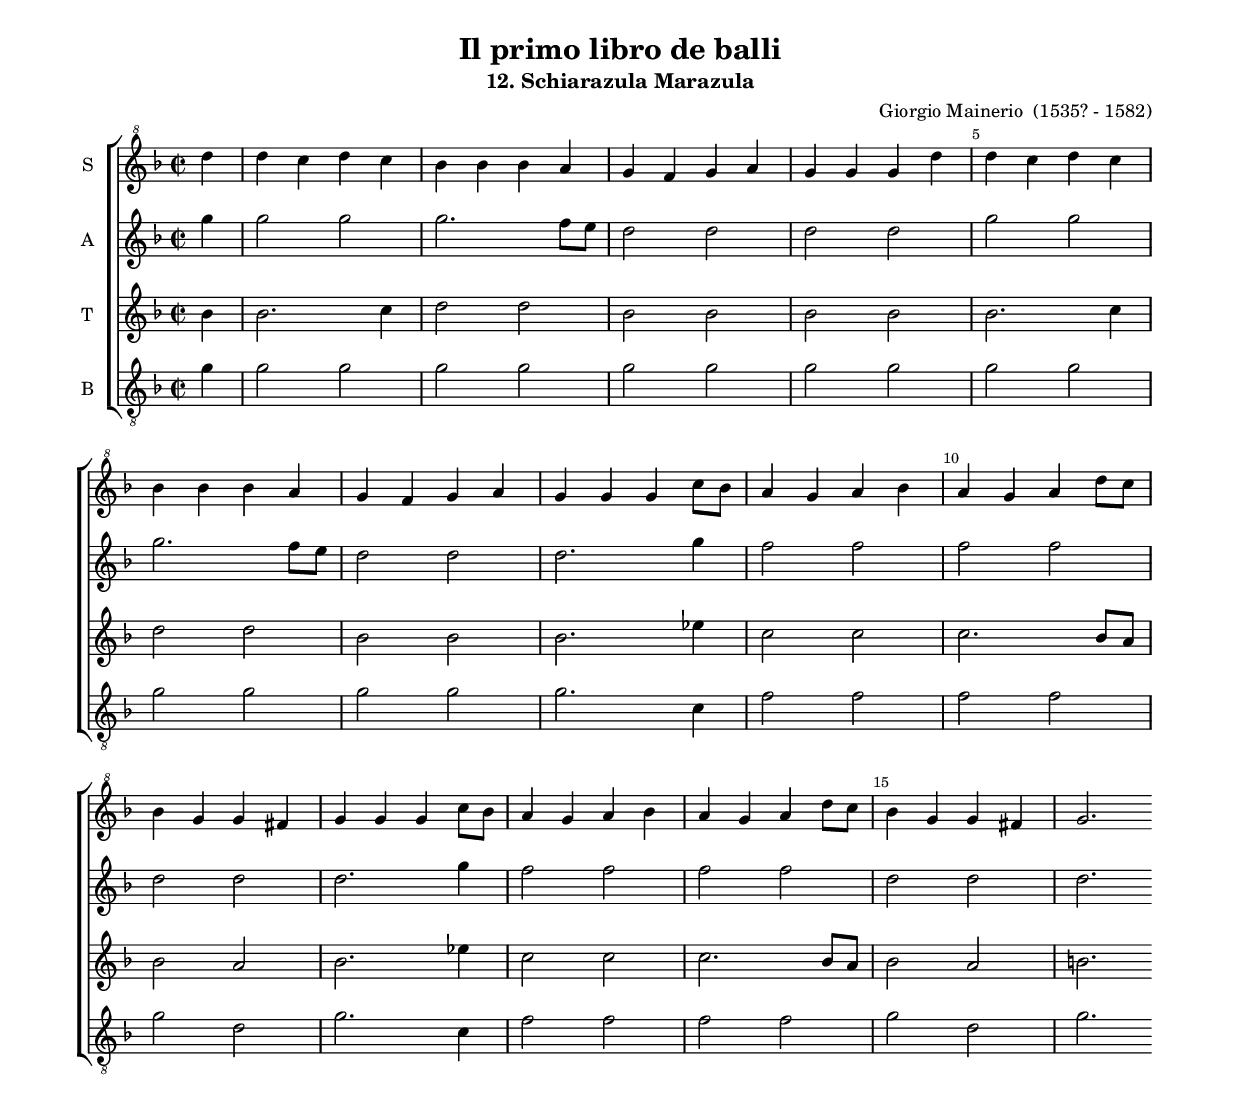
\version "2.12.3"
\include "deutsch.ly"
#(set-default-paper-size "a4")

\paper {
  myStaffSize = #20

  #(define fonts
    (make-pango-font-tree "Times New Roman"
                          "Helvetica"
                          "Luxi Mono"
                           (/ myStaffSize 20)))
  line-width = 18\cm
%   page-count = 1
%   ragged-last-bottom = t

}
#(set-global-staff-size 16)

\header  { 
    title =  \markup  {  "Il primo libro de balli"}
    subtitle =  \markup  {  "12. Schiarazula Marazula"}
    composer =  \markup {   "Giorgio Mainerio  (1535? - 1582)"}
%     copyright = \markup { \tiny "© Public Domain" }
    %footer = "Franz-Rudolf Kuhnen"
}
\score {

\new ChoirStaff
\relative c''' << 
   \override Score.BarNumber  #'break-visibility = #end-of-line-invisible
   \set Score.barNumberVisibility = #(every-nth-bar-number-visible 5)


 \new Staff {
   \set Staff.instrumentName = \markup { "S " }
   \clef "G^8"
   \time 2/2
   \key f \major
   
   \partial 4*1 d4 |
   d4 c d c |
   b b b a | 
   g f g a |
   g g g d' |
   
   d c d c | \break
   b b b a |
   g f g a |
   g g g c8 b |
   
   a4 g a b |
   a g a d8 c | \break
   b4 g g fis |
   g g g c8 b |
   
   a4 g a b |
   a g a d8 c |
   b4 g g fis |
   g2. \bar ":|"
  }


  \new Staff {
   \set Staff.instrumentName = \markup { "A " }
   \clef G
   \key f \major
   
   \partial 4*1 g4 |
   g2 g |
   g2. f8 e |
   d2 d |
   d d |
   
   g g |
   g2. f8 e |
   d2 d |
   d2. g4 |
   
   f2 f |
   f f |
   d d |
   d2. g4 |
   
   f2 f |
   f f |
   d d |
   d2. \bar ":|"
  }


  \new Staff {
   \set Staff.instrumentName = \markup {  "T " }
   \key f \major
   
   \partial 4*1 b4 |
   b2. c4 |
   d2 d |
   b b |
   b b |
   
   b2. c4 |
   d2 d |
   b2 b |
   b2. es4 |
   
   c2 c |
   c2. b8 a |
   b2 a |
   b2. es4 |
   
   c2 c |
   c2. b8 a |
   b2 a |
   h2.  \bar ":|"
  }

  \new Staff {
   \set Staff.instrumentName = \markup {   "B " }
   \clef "G_8"
   \key f \major
   
   \partial 4*1 g4 |
   g2 g |
   g g |
   g g |
   g g |
   
   g g |
   g g |
   g g |
   g2. c,4 |
   
   f2 f |
   f f |
   g d |
   g2. c,4 |
   
   f2 f |
   f f |
   g d |
   g2.  \bar ":|"
  }
>>
\layout {
  indent = 0.5\cm
}


% \header
%  { piece=   \markup {  \override #'(font-size . 3) "Title"}}
% }
}
